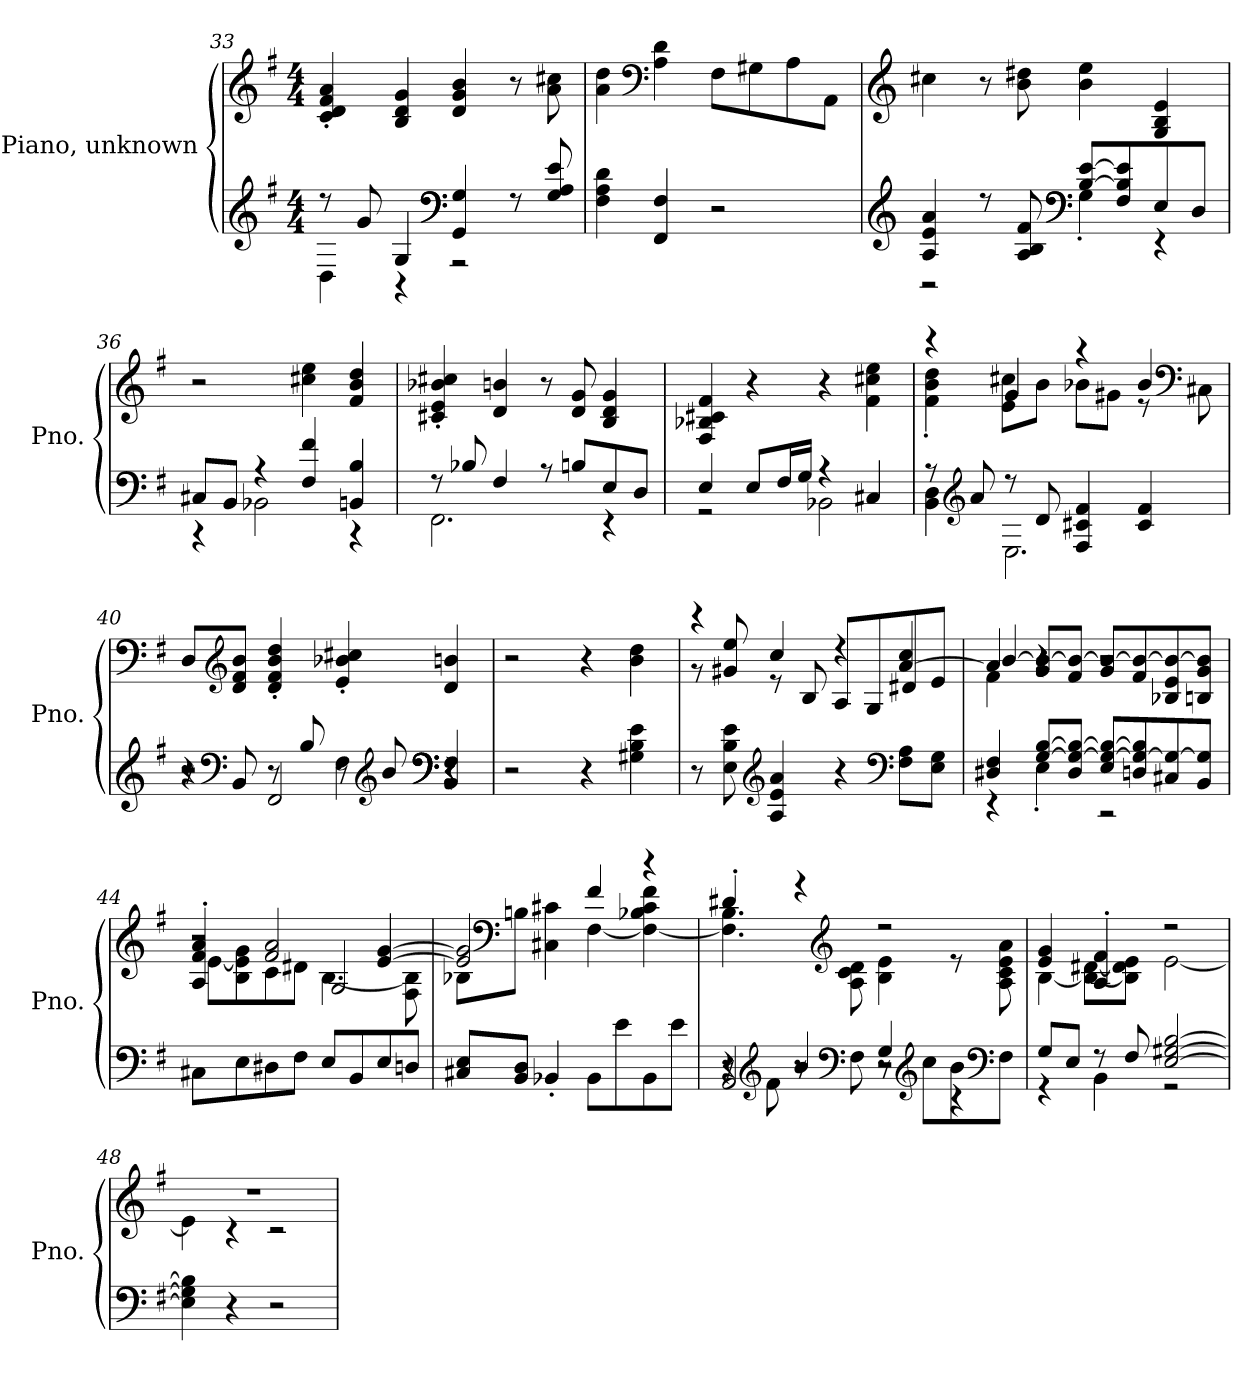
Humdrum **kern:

**kern	**kern
*part1	*part1
*staff2	*staff1
*I"Piano, unknown	*
*I'Pno.	*
*clefG2	*clefG2
*k[f#]	*k[f#]
*M4/4	*M4/4
=33	=33
*^	*
8r	4D\	4c/' 4d/' 4f#/' 4a/'
8g/	.	.
4G/	4r	4B/ 4d/ 4g/
*clefF4	*	*
4GG/ 4G/	2r	4d/ 4g/ 4b/
8r	.	8r
8G/ 8A/ 8e/	.	8a\ 8cc#X\
*v	*v	*
=34	=34
4F#\ 4A\ 4d\	4a\ 4dd\
*	*clefF4
4FF#/ 4F#/	4A\ 4d\
2r	8F#\L
.	8G#X\
.	8A\
.	8AA\J
=35	=35
*clefG2	*clefG2
*^	*
4A/ 4e/ 4a/	2r	4cc#X\
8r	.	8r
8A/ 8B/ 8f#/	.	8b\ 8dd#X\
*clefF4	*	*
[8B/ [8e/L	4G'\	4b\ 4ee\
8F#/ 8B/] 8e/]	.	.
8E/	4r	4G/ 4B/ 4e/
8D/J	.	.
!!LO:LB:g=z
=36	=36	=36
8C#X/L	4r	2r
8BB/J	.	.
4r	2BB-X\	.
4F#/ 4f#/	.	4cc#X\ 4ee\
4BBn/ 4B/	4r	4f#/ 4b/ 4dd/
=37	=37	=37
8r	2.FF#\	4c#X/' 4e/' 4b-X/' 4cc#X/'
8B-X/	.	.
4F#/	.	4d/ 4bn/
8r	.	8r
8Bn/L	.	8d/ 8g/
8E/	4r	4B/ 4d/ 4g/
8D/J	.	.
=38	=38	=38
4E/	2r	4F#/ 4B-X/ 4c#X/ 4f#/
8E/L	.	4r
16F#/L	.	.
16G/JJ	.	.
4r	2BB-X\	4r
4C#X/	.	4f#\ 4cc#X\ 4ee\
=39	=39	=39
*	*	*^
8r	4BB\ 4D\	4r	4f#\' 4b\' 4dd\'
*clefG2	*	*	*
8a/	.	.	.
8r	2.E\	4g/	8e\ 8cc#X\L
8d/	.	.	8b\J
4F#/ 4c#X/ 4f#/	.	4r	8b-X\L
.	.	.	8g#X\J
4c#/ 4f#/	.	4b-/	8r
*	*	*clefF4	*
.	.	.	8C#X\
*	*	*v	*v
!!LO:LB:g=z
=40	=40	=40
*	*^	*
8r	2r	4r	8D/L
*clefF4	*	*	*clefG2
8BB/	.	.	8d/ 8f#/ 8b/J
8r	.	2FF#/	4d/' 4f#/' 4b/' 4dd/'
8B/	.	.	.
8r	4F#\	.	4e/' 4b-X/' 4cc#X/'
*clefG2	*	*	*
8b/	.	.	.
*clefF4	*	*	*
4BB/ 4F#/	4r	4r	4d/ 4bn/
*v	*v	*v	*
=41	=41
2r	2r
4r	4r
4G#X\ 4B\ 4e\	4b\ 4dd\
=42	=42
*	*^
8r	4r	8r
8E\ 8B\ 8e\	.	8g#X/ 8ee/
*clefG2	*	*
4A/ 4e/ 4a/	4cc/	8r
.	.	8B/
4r	4r	8A/L
.	.	8G/
*clefF4	*	*
8F#\ 8A\L	[4a/ 4cc/	8d#X/
8E\ 8G\J	.	8e/J
!!LO:PB:g=z
=43	=43	=43
*^	*	*^
4D#X/ 4F#/	4r	4a/]	4f#\	[4b/
[8G/ [8B/L	4E'\	4r	4r	8g/ 8b/_L
8D#/ 8G/_ 8B/_J	.	.	.	8f#/ 8b/_J
8E/ 8G/_ 8B/_L	2r	2r	2r	8g/ 8b/_L
8Dn/ 8G/_ 8B/]	.	.	.	8f#/ 8b/_
8C#X/ 8G/_	.	.	.	8B-X/ 8e/ 8b/_
8BB/ 8G/]J	.	.	.	8Bn/ 8g/ 8b/]J
*v	*v	*	*	*
=44	=44	=44	=44
8C#X\L	4A/' 4f#/' 4a/'	[8e\L	2r
8E\	.	8B\ 8e\] 8g\	.
8D#X\	2f#/ 2a/	8c\	.
8F#\J	.	8d#X\J	.
8E/L	.	[4.B\	2G/
8BB/	.	.	.
8E/	[4e/ [4g/	.	.
8Dn/J	.	8F#\ 8B\]	.
*	*	*v	*v
=45	=45	=45
8C#X/ 8E/L	2e/] 2g/]	8B-X\L
*	*clefF4	*
8BB/ 8D/J	.	8Bn\J
4BB-X'/	.	4C#X\ 4c#X\
8BB-\L	4f#/	[4F#\
8e\	.	.
8BB-\	4r	4F#\_ 4B-X\ 4c#\ 4f#\
8e\J	.	.
!!LO:LB:g=z	!!
=46	=46	=46
*^	*	*
*	*^	*	*
4r	8r	2AA/	4d#X'/	4.F#\] 4.B\
*clefG2	*	*	*	*
.	8f#\	.	.	.
4b/	8r	.	4r	.
*clefF4	*	*	*clefG2	*
.	8F#\	.	.	8A\ 8c\ 8d#\
2r	8r	4G/	2r	4B\ 4e\
*clefG2	*	*	*	*
.	8cc\L	.	.	.
.	8b\	4r	.	8r
*clefF4	*	*	*	*
.	8F#\J	.	.	8A\ 8c\ 8e\ 8a\
*	*v	*v	*	*
=47	=47	=47	=47
8G/L	4r	4e/ 4g/	[4B\
8E/J	.	.	.
8r	4BB\	4A/' 4f#/'	8B\_ [8d#X\L
8F#/	.	.	8B\] 8d#\] 8e\J
[2E/ [2G#X/ [2B/	2r	2r	[2e\
*v	*v	*	*
=48	=48	=48
4E\] 4G#\] 4B\]	1r	4e\]
4r	.	4r
2r	.	2r
*	*v	*v
=	=
*-	*-
